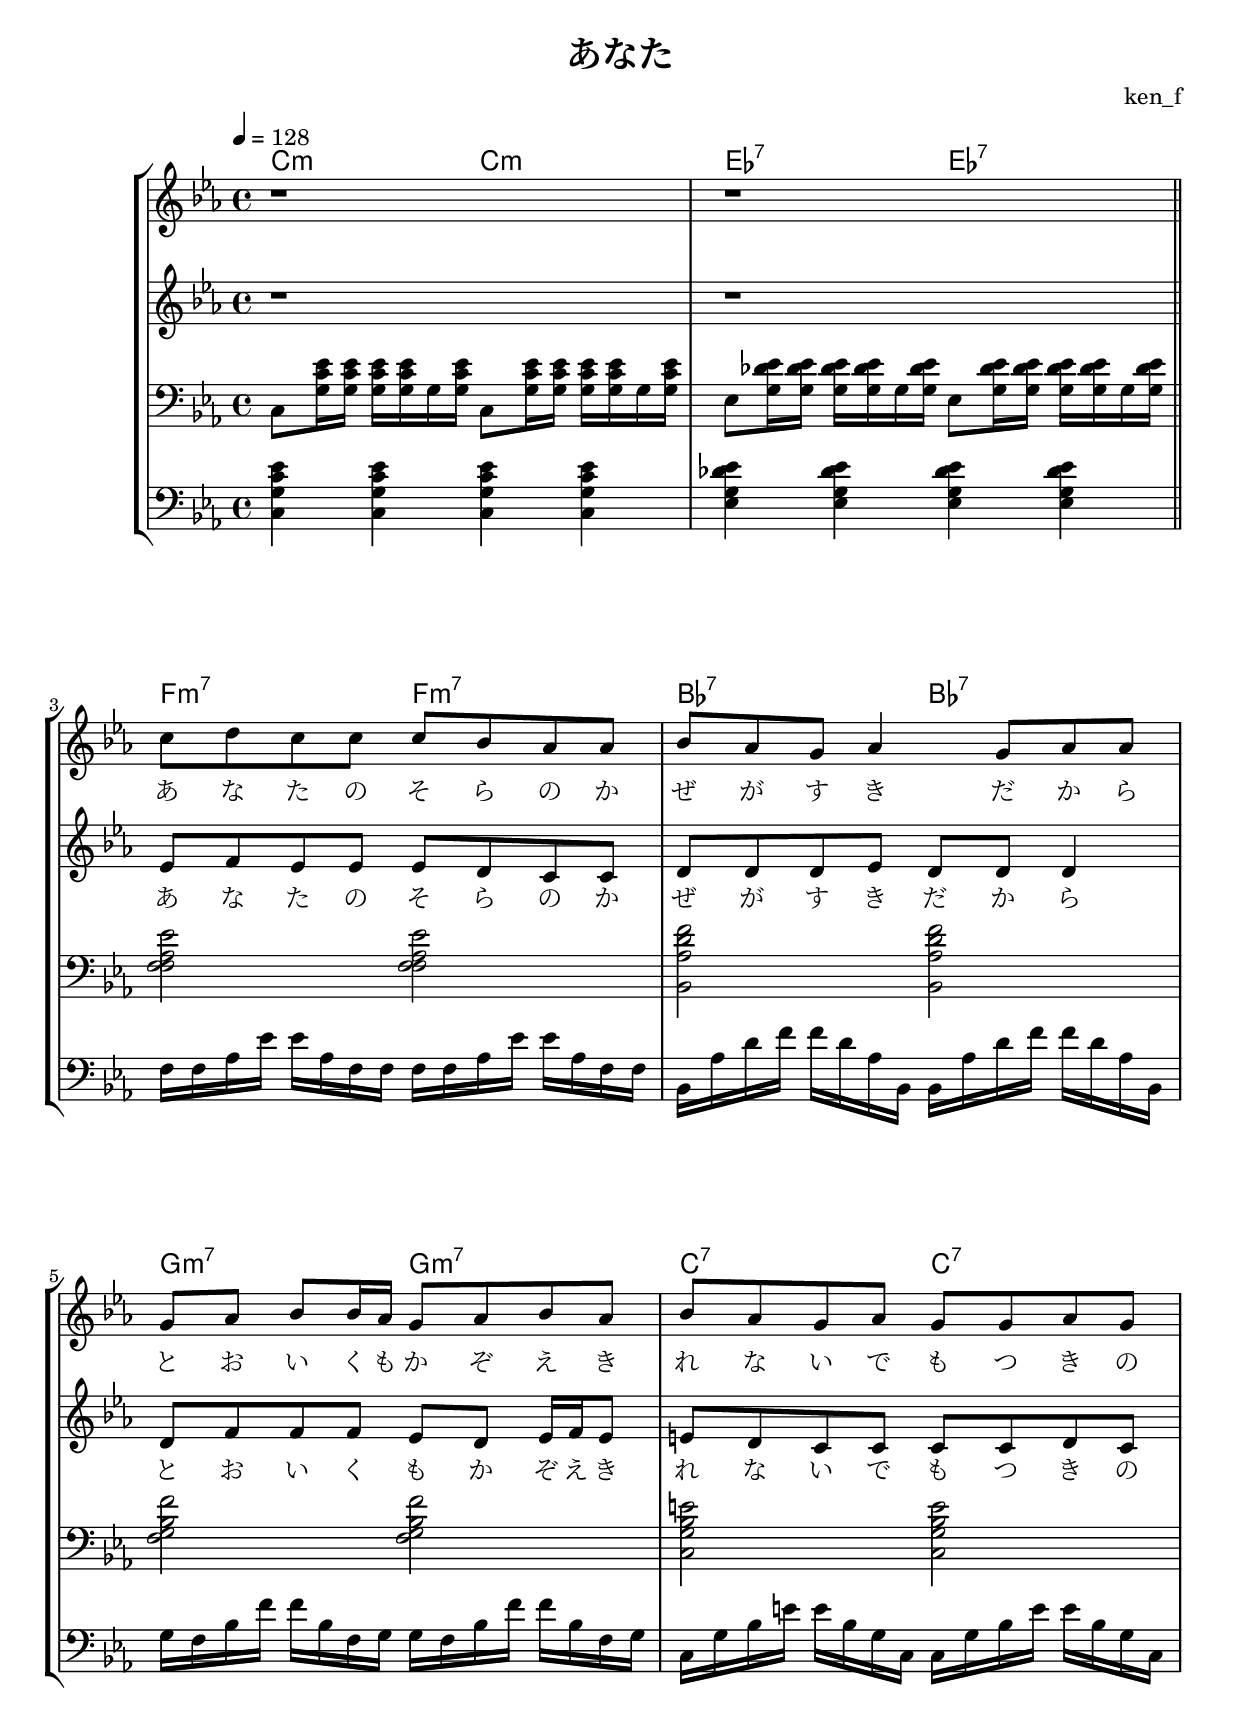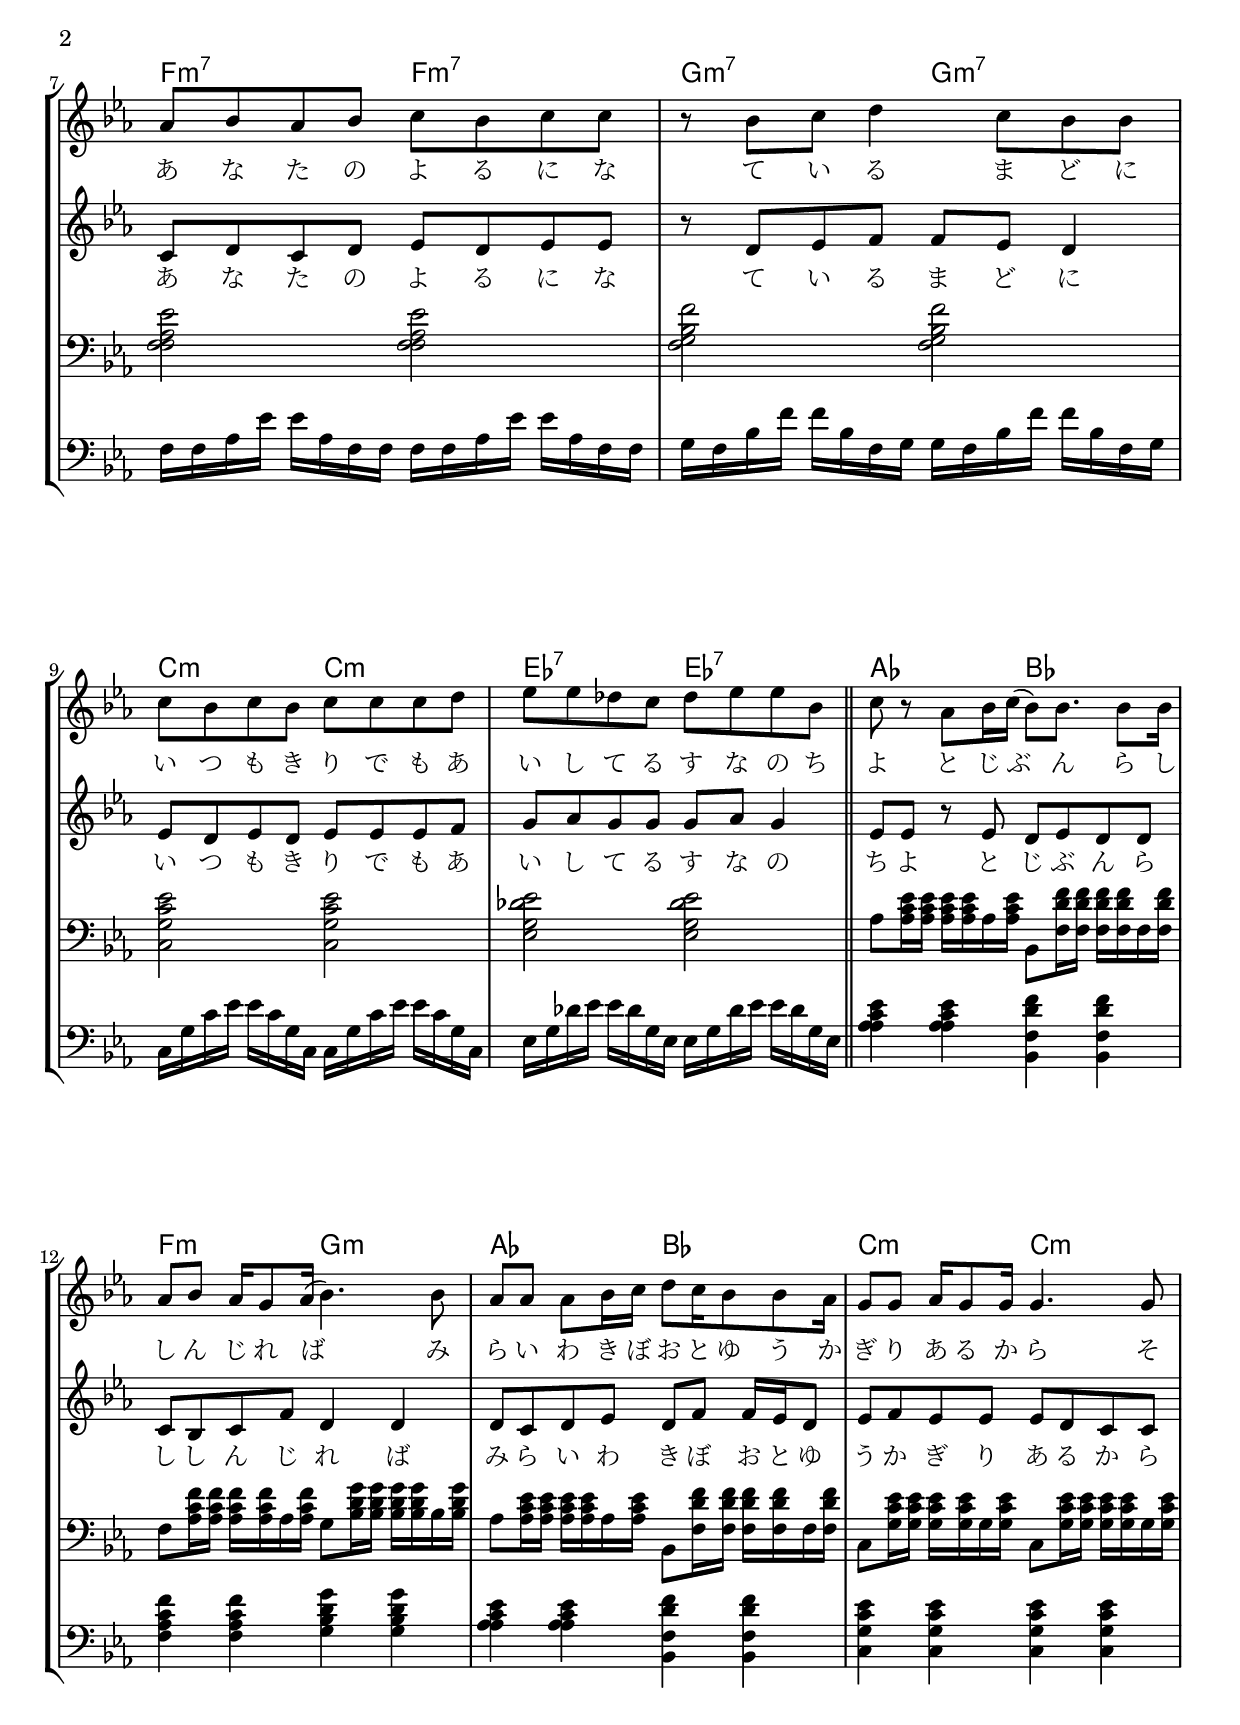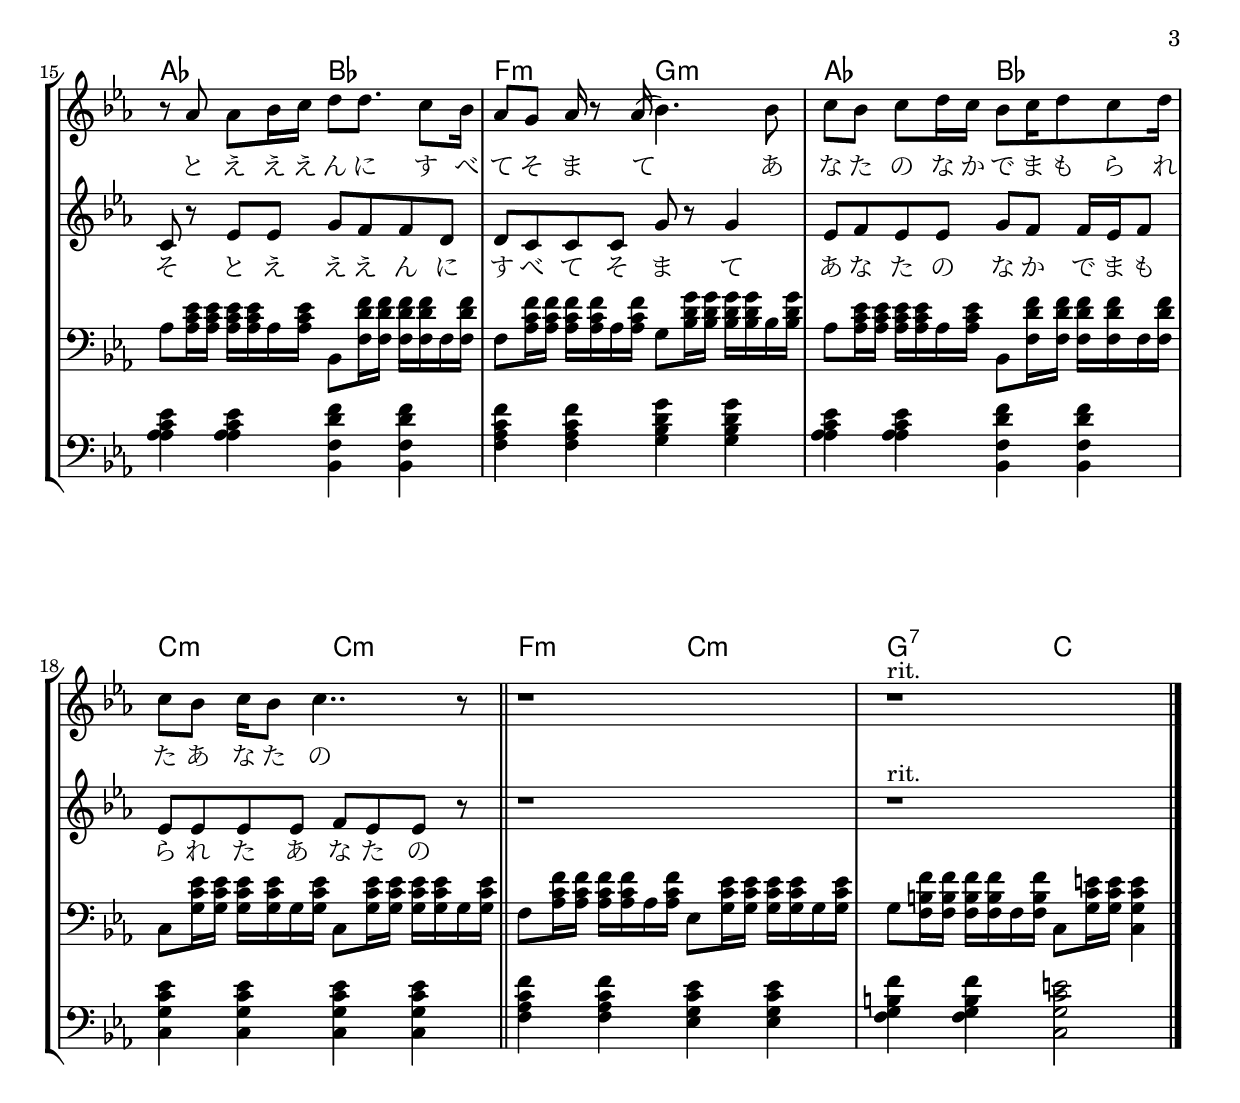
\version "2.12.1"

\header {
	title = \markup {あなた}
	composer = \markup \center-column {ken_f}
}

harmony = \chordmode {
	c2:m c:m es:7 es:7 

	f:min7 f:min7 bes:7 bes:7 g:min7 g:min7 c:7 c:7 f:min7 f:min7 g:min7 g:min7 c:m c:m es:7 es:7 

	as bes f:m g:m as bes c:m c:m as bes f:m g:m as bes c:m c:m 

	f:m c:m g:7 c 
}

melody = {
	\key es \major
	\tempo 4 = 128
	r1 | r1   
	\set Staff.midiInstrument = #"fss0.32"
	c''8  d''8  c''8  c''8  c''8  bes'8  as'8  as'8 
	bes'8  as'8  g'8  as'4  g'8  as'8  as'8 
	g'8  as'8  bes'8  bes'16  as'16  g'8  as'8  bes'8  as'8 
	bes'8  as'8  g'8  as'8  g'8  g'8  as'8  g'8 
	as'8  bes'8  as'8  bes'8  c''8  bes'8  c''8  c''8 
	r8  bes'8  c''8  d''4  c''8  bes'8  bes'8 
	c''8  bes'8  c''8  bes'8  c''8  c''8  c''8  d''8 
	es''8  es''8  des''8  c''8  des''8  es''8  es''8  	\set Staff.midiInstrument = #"fss0.32"
	bes'8 
	c''8  r8  as'8  bes'16  c''16  (bes'8)  bes'8.  bes'8  bes'16 
	as'8  bes'8  as'16  g'8  as'16  (bes'4.)  bes'8 
	as'8  as'8  as'8  bes'16  c''16  d''8  c''16  bes'8  bes'8  as'16 
	g'8  g'8  as'16  g'8  g'16  g'4.  g'8 
	r8  as'8  as'8  bes'16  c''16  d''8  d''8.  c''8  bes'16 
	as'8  g'8  as'16  r8  as'16  (bes'4.)  bes'8 
	c''8  bes'8  c''8  d''16  c''16  bes'8  c''16  d''8  c''8  d''16 
	c''8  bes'8  c''16  bes'8  c''4..  	r8 	r1 | r1^"rit." \bar "|."
}

words = \lyricmode {
	
	あ  な  た  の  そ  ら  の  か  ぜ  が  す  き  だ  か  ら  と  お  い  く  も  か  ぞ  え  き  れ  な  い  で  も  つ  き  の  あ  な  た  の  よ  る  に  な  て  い  る  ま  ど  に  い  つ  も  き  り  で  も  あ  い  し  て  る  す  な  の  
	ち  よ  と  じ  ぶ  ん  ら  し  し  ん  じ  れ  ば  み  ら  い  わ  き  ぼ  お  と  ゆ  う  か  ぎ  り  あ  る  か  ら  そ  と  え  え  え  ん  に  す  べ  て  そ  ま  て  あ  な  た  の  な  か  で  ま  も  ら  れ  た  あ  な  た  の  
	
}

secondmelody = {
	\key es \major
	\tempo 4 = 128
	r1 | r1   
	\set Staff.midiInstrument = #"mmi0.38"
	es'8  f'8  es'8  es'8  es'8  d'8  c'8  c'8 
	d'8  d'8  d'8  es'8  d'8  d'8  d'4 
	d'8  f'8  f'8  f'8  es'8  d'8  es'16  f'16  es'8 
	e'8  d'8  c'8  c'8  c'8  c'8  d'8  c'8 
	c'8  d'8  c'8  d'8  es'8  d'8  es'8  es'8 
	r8  d'8  es'8  f'8  f'8  es'8  d'4 
	es'8  d'8  es'8  d'8  es'8  es'8  es'8  f'8 
	g'8  as'8  g'8  g'8  g'8  as'8  g'4
	\set Staff.midiInstrument = #"mmi0.38"
	 es'8  es'8  r8  es'8  d'8  es'8  d'8  d'8 
	c'8  bes8  c'8  f'8  d'4  d'4 
	d'8  c'8  d'8  es'8  d'8  f'8  f'16  es'16  d'8 
	es'8  f'8  es'8  es'8  es'8  d'8  c'8  c'8 
	c'8  r8  es'8  es'8  g'8  f'8  f'8  d'8 
	d'8  c'8  c'8  c'8  g'8  r8  g'4 
	es'8  f'8  es'8  es'8  g'8  f'8  f'16  es'16  f'8 
	es'8  es'8  es'8  es'8  f'8  es'8  es'8  	r8 	r1 | r1^"rit." \bar "|."
}

secondwords = \lyricmode {
	
	あ  な  た  の  そ  ら  の  か  ぜ  が  す  き  だ  か  ら  と  お  い  く  も  か  ぞ  え  き  れ  な  い  で  も  つ  き  の  あ  な  た  の  よ  る  に  な  て  い  る  ま  ど  に  い  つ  も  き  り  で  も  あ  い  し  て  る  す  な  の  
	ち  よ  と  じ  ぶ  ん  ら  し  し  ん  じ  れ  ば  み  ら  い  わ  き  ぼ  お  と  ゆ  う  か  ぎ  り  あ  る  か  ら  そ  と  え  え  え  ん  に  す  べ  て  そ  ま  て  あ  な  た  の  な  か  で  ま  も  ら  れ  た  あ  な  た  の  
	
}

tempochange = {
	\tempo 4 = 128
	r1 | r1 \bar "||"
	\tempo 4 = 128
	r1 | r1 | r1 | r1 | r1 | r1 | r1 | r1 \bar "||"
	\tempo 4 = 128
	r1 | r1 | r1 | r1 | r1 | r1 | r1 | r1 \bar "||"
	\tempo 4 = 128
	r1 | \tempo 4 = 96 r2 \tempo 4 = 85 r2 \bar "|."
}

mainacc = {
	\clef bass
	\set Staff.midiInstrument = #"FX 1 (rain)"
	\key es \major
	\tempo 4 = 128
	c8 <g c' es'>16 <g c' es'>16   <g c' es'>16 <g c' es'>16   g16 <g c' es'>16
	c8 <g c' es'>16 <g c' es'>16   <g c' es'>16 <g c' es'>16   g16 <g c' es'>16
	es8 <g des' es'>16 <g des' es'>16   <g des' es'>16 <g des' es'>16   g16 <g des' es'>16
	es8 <g des' es'>16 <g des' es'>16   <g des' es'>16 <g des' es'>16   g16 <g des' es'>16
	\bar "||"

	\set Staff.midiInstrument = #"FX 1 (rain)"
	<f f as es'>2
	<f f as es'>2
	<bes, as d' f'>2
	<bes, as d' f'>2
	<g f bes f'>2
	<g f bes f'>2
	<c g bes e'>2
	<c g bes e'>2
	<f f as es'>2
	<f f as es'>2
	<g f bes f'>2
	<g f bes f'>2
	<c g c' es'>2
	<c g c' es'>2
	<es g des' es'>2
	<es g des' es'>2
	\bar "||"

	\set Staff.midiInstrument = #"FX 1 (rain)"
	as8 <as c' es'>16 <as c' es'>16   <as c' es'>16 <as c' es'>16   as16 <as c' es'>16
	bes,8 <f d' f'>16 <f d' f'>16   <f d' f'>16 <f d' f'>16   f16 <f d' f'>16
	f8 <as c' f'>16 <as c' f'>16   <as c' f'>16 <as c' f'>16   as16 <as c' f'>16
	g8 <bes d' g'>16 <bes d' g'>16   <bes d' g'>16 <bes d' g'>16   bes16 <bes d' g'>16
	as8 <as c' es'>16 <as c' es'>16   <as c' es'>16 <as c' es'>16   as16 <as c' es'>16
	bes,8 <f d' f'>16 <f d' f'>16   <f d' f'>16 <f d' f'>16   f16 <f d' f'>16
	c8 <g c' es'>16 <g c' es'>16   <g c' es'>16 <g c' es'>16   g16 <g c' es'>16
	c8 <g c' es'>16 <g c' es'>16   <g c' es'>16 <g c' es'>16   g16 <g c' es'>16
	as8 <as c' es'>16 <as c' es'>16   <as c' es'>16 <as c' es'>16   as16 <as c' es'>16
	bes,8 <f d' f'>16 <f d' f'>16   <f d' f'>16 <f d' f'>16   f16 <f d' f'>16
	f8 <as c' f'>16 <as c' f'>16   <as c' f'>16 <as c' f'>16   as16 <as c' f'>16
	g8 <bes d' g'>16 <bes d' g'>16   <bes d' g'>16 <bes d' g'>16   bes16 <bes d' g'>16
	as8 <as c' es'>16 <as c' es'>16   <as c' es'>16 <as c' es'>16   as16 <as c' es'>16
	bes,8 <f d' f'>16 <f d' f'>16   <f d' f'>16 <f d' f'>16   f16 <f d' f'>16
	c8 <g c' es'>16 <g c' es'>16   <g c' es'>16 <g c' es'>16   g16 <g c' es'>16
	c8 <g c' es'>16 <g c' es'>16   <g c' es'>16 <g c' es'>16   g16 <g c' es'>16
	\bar "||"

	\set Staff.midiInstrument = #"FX 1 (rain)"
	f8 <as c' f'>16 <as c' f'>16   <as c' f'>16 <as c' f'>16   as16 <as c' f'>16
	es8 <g c' es'>16 <g c' es'>16   <g c' es'>16 <g c' es'>16   g16 <g c' es'>16
	g8 <f b f'>16 <f b f'>16   <f b f'>16 <f b f'>16   f16 <f b f'>16
	c8 <g c' e'>16 <g c' e'>16 <c g c' e'>4
	\bar "|."
}

subacc = {
	\clef bass
	\set Staff.midiInstrument = #"Orchestra Hit"
	\key es \major
	\tempo 4 = 128
	<c g c' es'>4 <c g c' es'>4
	<c g c' es'>4 <c g c' es'>4
	<es g des' es'>4 <es g des' es'>4
	<es g des' es'>4 <es g des' es'>4
	\bar "||"

	\set Staff.midiInstrument = #"Trumpet"
	f16 f as es' es' as f f
	f16 f as es' es' as f f
	bes,16 as d' f' f' d' as bes,
	bes,16 as d' f' f' d' as bes,
	g16 f bes f' f' bes f g
	g16 f bes f' f' bes f g
	c16 g bes e' e' bes g c
	c16 g bes e' e' bes g c
	f16 f as es' es' as f f
	f16 f as es' es' as f f
	g16 f bes f' f' bes f g
	g16 f bes f' f' bes f g
	c16 g c' es' es' c' g c
	c16 g c' es' es' c' g c
	es16 g des' es' es' des' g es
	es16 g des' es' es' des' g es
	\bar "||"

	\set Staff.midiInstrument = #"Orchestra Hit"
	<as as c' es'>4 <as as c' es'>4
	<bes, f d' f'>4 <bes, f d' f'>4
	<f as c' f'>4 <f as c' f'>4
	<g bes d' g'>4 <g bes d' g'>4
	<as as c' es'>4 <as as c' es'>4
	<bes, f d' f'>4 <bes, f d' f'>4
	<c g c' es'>4 <c g c' es'>4
	<c g c' es'>4 <c g c' es'>4
	<as as c' es'>4 <as as c' es'>4
	<bes, f d' f'>4 <bes, f d' f'>4
	<f as c' f'>4 <f as c' f'>4
	<g bes d' g'>4 <g bes d' g'>4
	<as as c' es'>4 <as as c' es'>4
	<bes, f d' f'>4 <bes, f d' f'>4
	<c g c' es'>4 <c g c' es'>4
	<c g c' es'>4 <c g c' es'>4
	\bar "||"

	\set Staff.midiInstrument = #"Orchestra Hit"
	<f as c' f'>4 <f as c' f'>4
	<es g c' es'>4 <es g c' es'>4
	<g f b f'>4 <g f b f'>4
	<c g c' e'>2
	\bar "|."
}

percA = {
	\drummode {
	r1  |hh4 hh4 hh2  \bar "||"
	r4 hh4 hh4 hh4  |hh4 hh4 hh4 hh4  |hh4 hh4 hh4 hh4  |hh4 hh4 hh4 hh4  |r4 hh4 hh4 hh4  |hh4 hh4 hh4 hh4  |hh4 hh4 hh4 hh4  |r1  \bar "||"
	r1  |hh4 hh4 hh4 hh4  |r1  |hh4 hh4 hh4 hh4  |r1  |hh4 hh4 hh4 hh4  |r1  |hh4 hh4 hh2  \bar "||"
	r1  |hh4 hh4 hh2  \bar "|."
	}
}

percB = {
	\drummode {
	sn4 sn4 sn4 sn4  |r4 sn4 r16 sn16 sn16 sn16 sn16 sn16 sn16 sn16  \bar "||"
	r4 sn8 sn4. sn4  |r4 sn8 sn4. sn4  |r4 sn8 sn4. sn4  |r4 sn8 sn4. sn4  |r4 sn8 sn4. sn4  |r4 sn8 sn4. sn4  |r4 sn8 sn4. sn4  |sn16 sn16 sn16 sn16 sn16 sn16 sn16 sn16 sn16 sn16 sn16 sn16 sn16 sn16 sn16 sn16  \bar "||"
	sn4 sn4 sn4 sn4  |r4 sn2 sn8. sn16  |sn4 sn4 sn4 sn4  |r4 sn2 sn8. sn16  |sn4 sn4 sn4 sn4  |r4 sn2 sn8. sn16  |sn4 sn4 sn4 sn4  |r4 sn4 r16 sn16 sn16 sn16 sn16 sn16 sn16 sn16  \bar "||"
	sn4 sn4 sn4 sn4  |r4 sn4 r16 sn16 sn16 sn16 sn16 sn16 sn16 sn16  \bar "|."
	}
}

percC = {
	\drummode {
	bd16 bd16 bd16 bd16 bd16 bd16 bd16 bd16 bd16 bd16 bd16 bd16 bd16 bd16 bd16 bd16  |bd8 bd8 bd8 bd8 bd8 bd8 bd8 bd8  \bar "||"
	bd4 bd4 bd4 bd4  |bd4 bd4 bd4 bd8 bd8  |bd4 bd4 bd4 bd4  |bd4 bd4 bd4 bd8 bd8  |bd4 bd4 bd4 bd4  |bd4 bd4 bd4 bd8 bd8  |bd4 bd4 bd4 bd4  |bd4 bd4 bd8 bd8 bd8 bd8  \bar "||"
	bd16 bd16 bd16 bd16 bd16 bd16 bd16 bd16 bd16 bd16 bd16 bd16 bd16 bd16 bd16 bd16  |bd8 bd8 bd8 bd8 bd8 bd8 bd8 bd8  |bd16 bd16 bd16 bd16 bd16 bd16 bd16 bd16 bd16 bd16 bd16 bd16 bd16 bd16 bd16 bd16  |bd8 bd8 bd8 bd8 bd8 bd8 bd8 bd8  |bd16 bd16 bd16 bd16 bd16 bd16 bd16 bd16 bd16 bd16 bd16 bd16 bd16 bd16 bd16 bd16  |bd8 bd8 bd8 bd8 bd8 bd8 bd8 bd8  |bd16 bd16 bd16 bd16 bd16 bd16 bd16 bd16 bd16 bd16 bd16 bd16 bd16 bd16 bd16 bd16  |bd8 bd8 bd8 bd8 bd8 bd8 bd8 bd8  \bar "||"
	bd16 bd16 bd16 bd16 bd16 bd16 bd16 bd16 bd16 bd16 bd16 bd16 bd16 bd16 bd16 bd16  |bd8 bd8 bd8 bd8 bd8 bd8 bd8 bd8  \bar "|."
	}
}

percD = {
	\drummode {
	r1  |r8 hho4 hho2 r8  \bar "||"
	r8 hhp4 hhp4 hhp4 hhp8  |r8 hhp4 hhp4 hhp4 hhp8  |r8 hhp4 hhp4 hhp4 hhp8  |r8 hhp4 hhp4 hhp4 hhp8  |r8 hhp4 hhp4 hhp4 hhp8  |r8 hhp4 hhp4 hhp4 hhp8  |r8 hhp4 hhp4 hhp4 hhp8  |r8 hhp4 hhp4 hhp4 hhp8  \bar "||"
	r1  |r8 hho4 hho4 hho4 hho8  |r1  |r8 hho4 hho4 hho4 hho8  |r1  |r8 hho4 hho4 hho4 hho8  |r1  |r8 hho4 hho2 r8  \bar "||"
	r1  |r8 hho4 hho2 r8  \bar "|."
	}
}

percE = {
	\drummode {
	cymc4 cymc4 cymc4 cymc4  |r1 \bar "||"
	cymc1  |r1 |r1 |r1 |cymc1  |r1 |r1 |r1 \bar "||"
	cymc4 cymc4 cymc4 cymc4  |r1 |cymc4 cymc4 cymc4 cymc4  |r1 |cymc4 cymc4 cymc4 cymc4  |r1 |cymc4 cymc4 cymc4 cymc4  |r1 \bar "||"
	cymc4 cymc4 cymc4 cymc4  |r1 \bar "|."
	}
}

percF = {
	\drummode {
	r8 tommh2 tommh8. tommh16 tommh8  |r1 \bar "||"
	r1 | r1 | r1 | r1 | r1 | r1 | r1 | r1 \bar "||"
	r8 tommh2 tommh8. tommh16 tommh8  |r1 |r8 tommh2 tommh8. tommh16 tommh8  |r1 |r8 tommh2 tommh8. tommh16 tommh8  |r1 |r8 tommh2 tommh8. tommh16 tommh8  |r1 \bar "||"
	r8 tommh2 tommh8. tommh16 tommh8  |r1 \bar "|."
	}
}

percG = {
	\drummode {
	r4. toml16 toml2 toml16  |r1 \bar "||"
	r1 | r1 | r1 | r1 | r1 | r1 | r1 | r1 \bar "||"
	r4. toml16 toml2 toml16  |r1 |r4. toml16 toml2 toml16  |r1 |r4. toml16 toml2 toml16  |r1 |r4. toml16 toml2 toml16  |r1 \bar "||"
	r4. toml16 toml2 toml16  |r1 \bar "|."
	}
}

\score {
	<<
		\new StaffGroup <<
			\new ChordNames {\harmony}
			\new Voice = "melody" {\melody}
			\new Lyrics \lyricsto "melody" \words
			\new Voice = "secondmelody" {\secondmelody}
			\new Lyrics \lyricsto "secondmelody" \secondwords
			\new Staff = "mainacc" {\mainacc}
			\new Staff = "subacc" {\subacc}
		>>
	>>
	\layout { }
}
